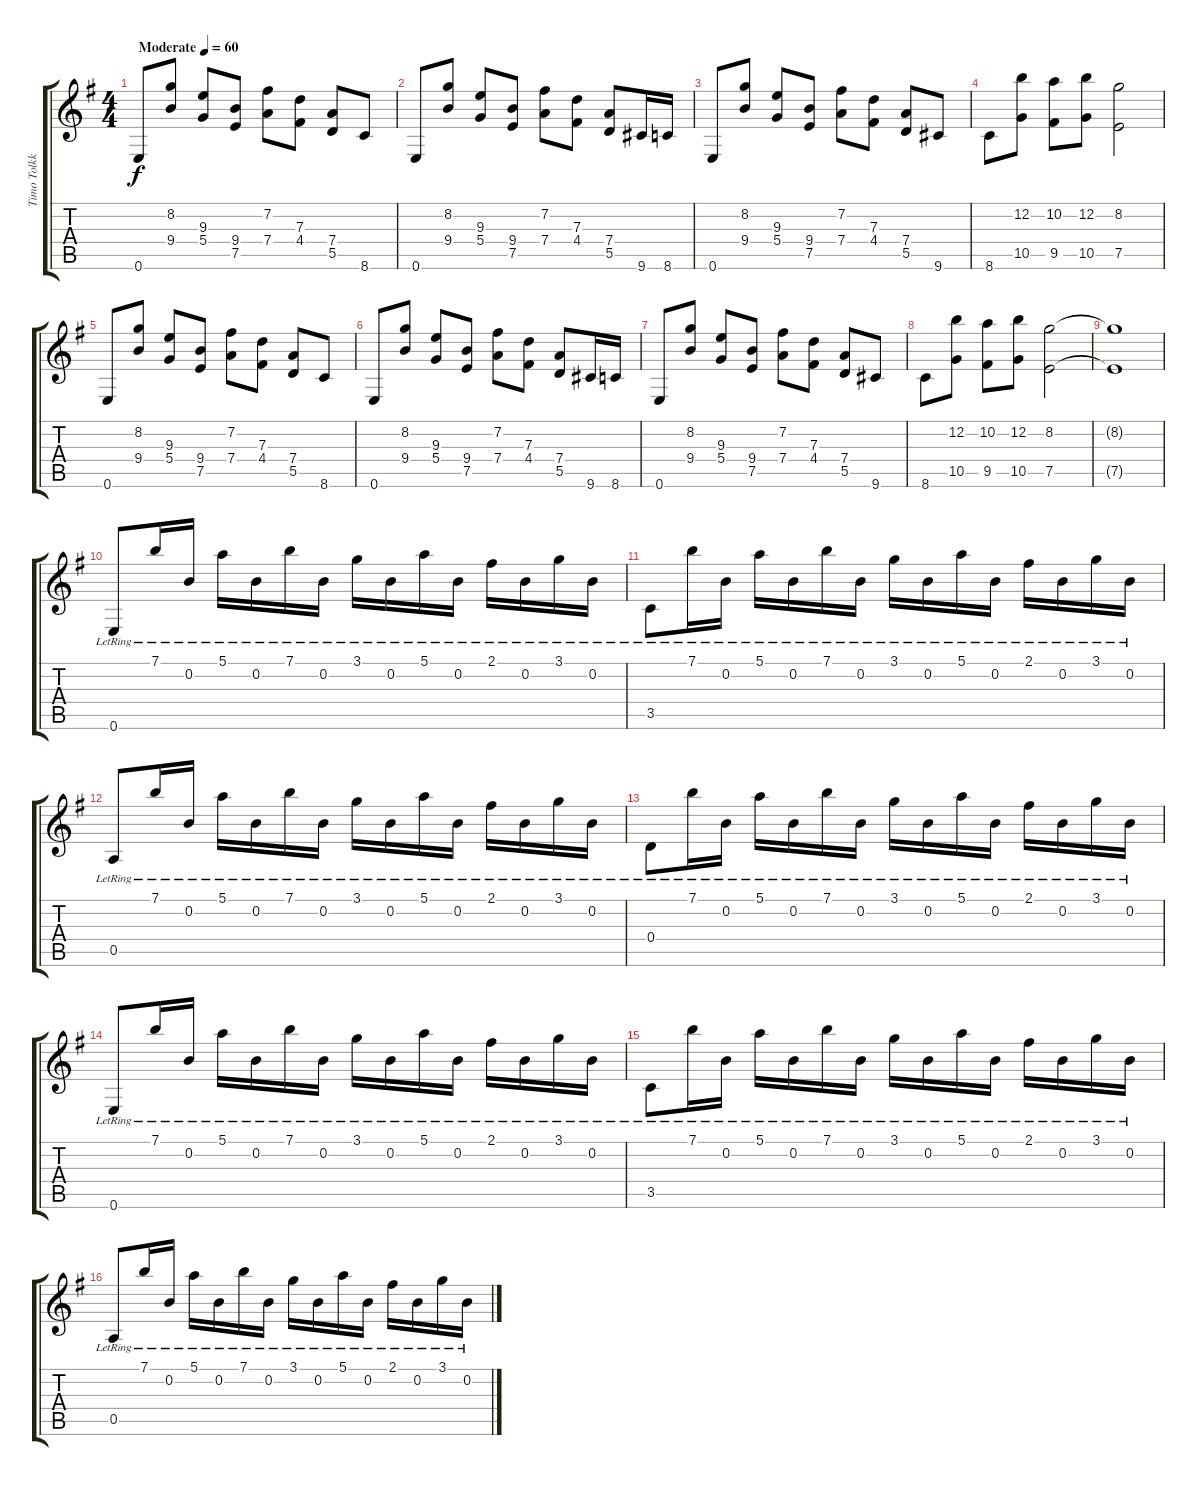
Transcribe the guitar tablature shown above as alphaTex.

\track ("Timo Tolkki II" "Timo Tolkk") {instrument distortionguitar}
\staff {score tabs}
\tuning (E4 B3 G3 D3 A2 E2) {hide}
\ts (4 4)
\tempo (60 "Moderate")
\clef g2
\ks g
0.6.8{dy f instrument distortionguitar} (8.2 9.4).8 (9.3 5.4).8 (9.4 7.5).8 (7.2 7.4).8 (7.3 4.4).8 (7.4 5.5).8 8.6.8 |
0.6.8 (8.2 9.4).8 (9.3 5.4).8 (9.4 7.5).8 (7.2 7.4).8 (7.3 4.4).8 (7.4 5.5).8 9.6.16 8.6.16 |
0.6.8 (8.2 9.4).8 (9.3 5.4).8 (9.4 7.5).8 (7.2 7.4).8 (7.3 4.4).8 (7.4 5.5).8 9.6.8 |
8.6.8 (12.2 10.5).8 (10.2 9.5).8 (12.2 10.5).8 (8.2 7.5).2 |
0.6.8 (8.2 9.4).8 (9.3 5.4).8 (9.4 7.5).8 (7.2 7.4).8 (7.3 4.4).8 (7.4 5.5).8 8.6.8 |
0.6.8 (8.2 9.4).8 (9.3 5.4).8 (9.4 7.5).8 (7.2 7.4).8 (7.3 4.4).8 (7.4 5.5).8 9.6.16 8.6.16 |
0.6.8 (8.2 9.4).8 (9.3 5.4).8 (9.4 7.5).8 (7.2 7.4).8 (7.3 4.4).8 (7.4 5.5).8 9.6.8 |
8.6.8 (12.2 10.5).8 (10.2 9.5).8 (12.2 10.5).8 (8.2 7.5).2 |
(8.2{t} 7.5{t}).1 |
0.6{lr}.8{instrument acousticguitarsteel} 7.1{lr}.16 0.2{lr}.16 5.1{lr}.16 0.2{lr}.16 7.1{lr}.16 0.2{lr}.16 3.1{lr}.16 0.2{lr}.16 5.1{lr}.16 0.2{lr}.16 2.1{lr}.16 0.2{lr}.16 3.1{lr}.16 0.2{lr}.16 |
3.5{lr}.8{instrument acousticguitarsteel} 7.1{lr}.16 0.2{lr}.16 5.1{lr}.16 0.2{lr}.16 7.1{lr}.16 0.2{lr}.16 3.1{lr}.16 0.2{lr}.16 5.1{lr}.16 0.2{lr}.16 2.1{lr}.16 0.2{lr}.16 3.1{lr}.16 0.2{lr}.16 |
0.5{lr}.8{instrument acousticguitarsteel} 7.1{lr}.16 0.2{lr}.16 5.1{lr}.16 0.2{lr}.16 7.1{lr}.16 0.2{lr}.16 3.1{lr}.16 0.2{lr}.16 5.1{lr}.16 0.2{lr}.16 2.1{lr}.16 0.2{lr}.16 3.1{lr}.16 0.2{lr}.16 |
0.4{lr}.8{instrument acousticguitarsteel} 7.1{lr}.16 0.2{lr}.16 5.1{lr}.16 0.2{lr}.16 7.1{lr}.16 0.2{lr}.16 3.1{lr}.16 0.2{lr}.16 5.1{lr}.16 0.2{lr}.16 2.1{lr}.16 0.2{lr}.16 3.1{lr}.16 0.2{lr}.16 |
0.6{lr}.8{instrument acousticguitarsteel} 7.1{lr}.16 0.2{lr}.16 5.1{lr}.16 0.2{lr}.16 7.1{lr}.16 0.2{lr}.16 3.1{lr}.16 0.2{lr}.16 5.1{lr}.16 0.2{lr}.16 2.1{lr}.16 0.2{lr}.16 3.1{lr}.16 0.2{lr}.16 |
3.5{lr}.8{instrument acousticguitarsteel} 7.1{lr}.16 0.2{lr}.16 5.1{lr}.16 0.2{lr}.16 7.1{lr}.16 0.2{lr}.16 3.1{lr}.16 0.2{lr}.16 5.1{lr}.16 0.2{lr}.16 2.1{lr}.16 0.2{lr}.16 3.1{lr}.16 0.2{lr}.16 |
0.5{lr}.8{instrument acousticguitarsteel} 7.1{lr}.16 0.2{lr}.16 5.1{lr}.16 0.2{lr}.16 7.1{lr}.16 0.2{lr}.16 3.1{lr}.16 0.2{lr}.16 5.1{lr}.16 0.2{lr}.16 2.1{lr}.16 0.2{lr}.16 3.1{lr}.16 0.2{lr}.16
